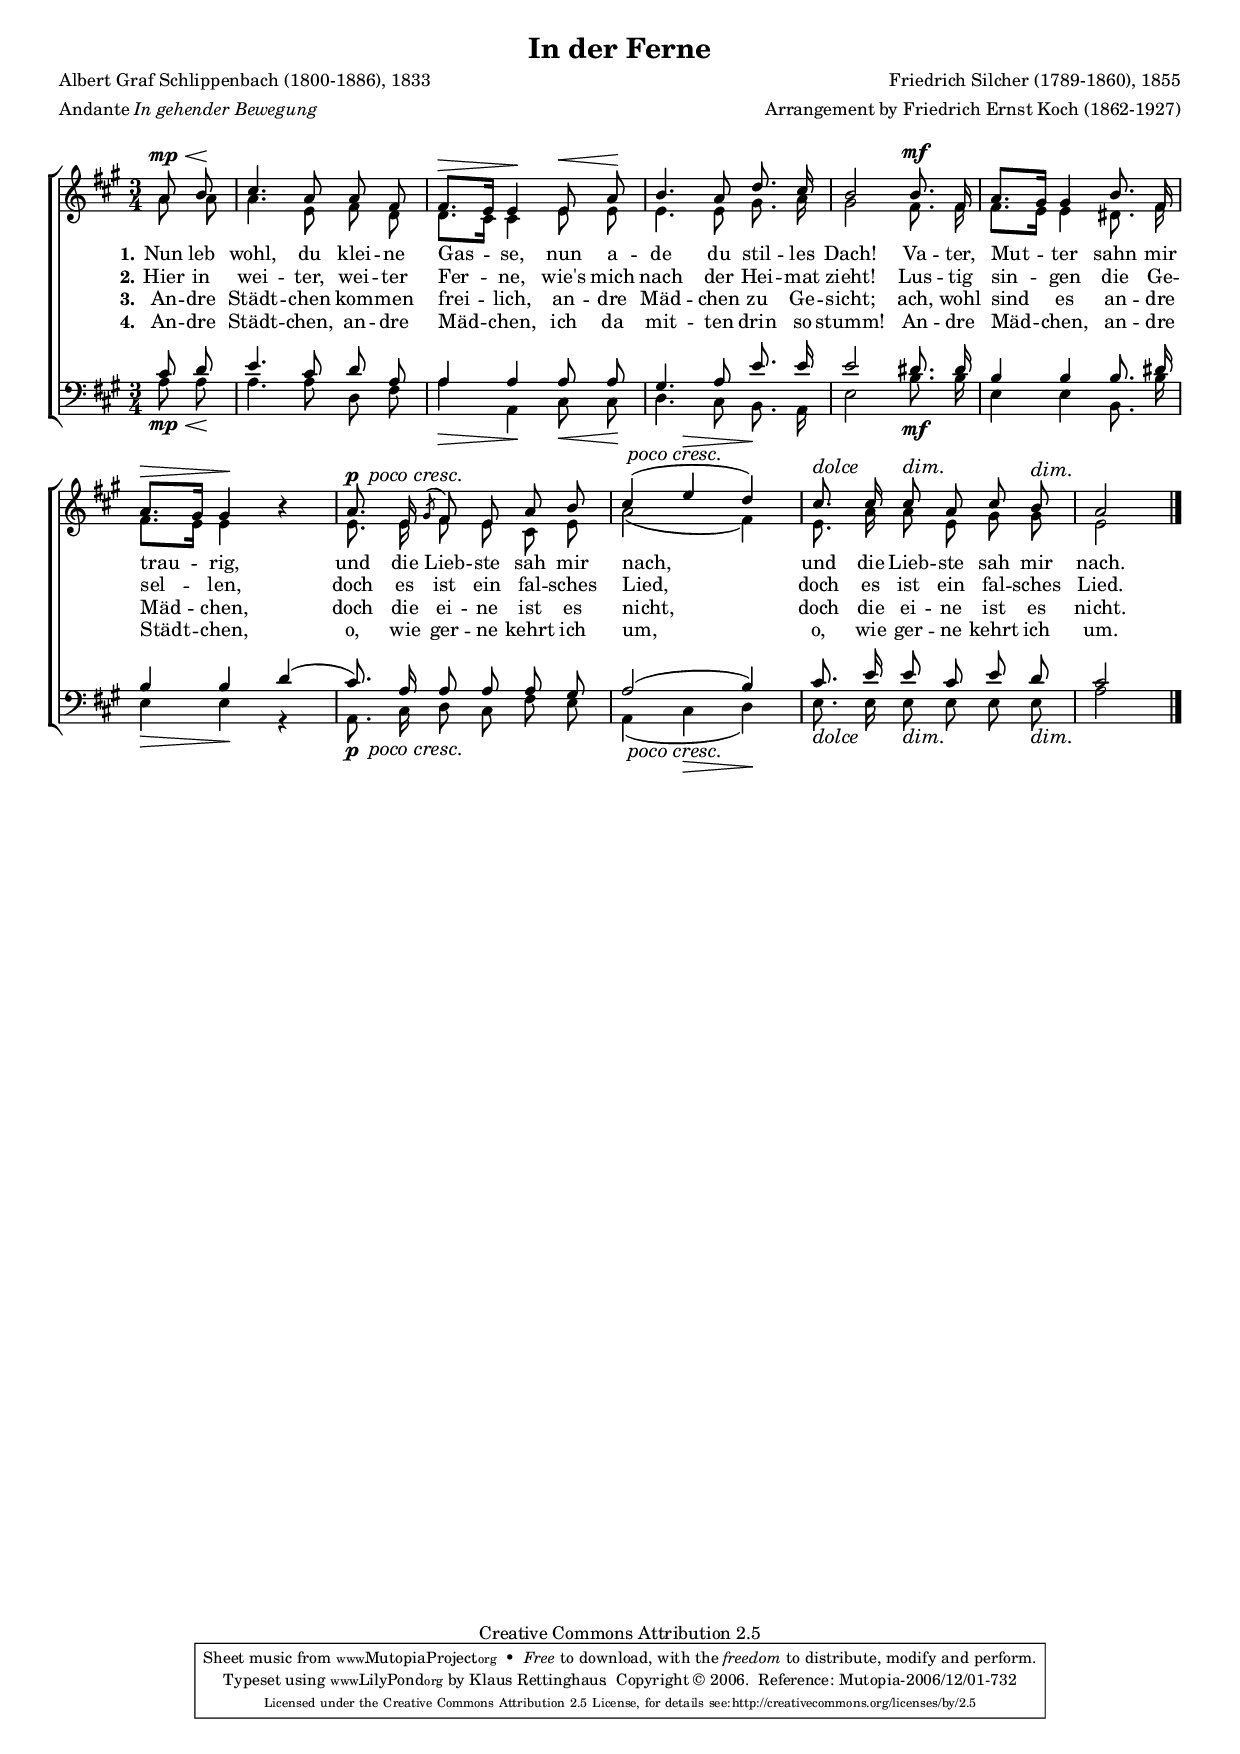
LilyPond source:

\include "deutsch.ly" 

#(set-global-staff-size 15.5) 

\version "2.10" 

global = { \key a \major \time 3/4 \tempo 4=66 } 

SFerne = \relative a' 
	{ 
	\partial 4 
	a8\mp\< h\! cis4. a8 a fis fis8.[\> e16] e4\! 
	e8\< a\! h4. a8 d8. cis16 h2 
	h8.\mf fis16 a8.[ gis16] gis4 
	h8. fis16 a8.[\> gis16] gis4\! \oneVoice r \voiceOne 
	\set crescendoText = \markup { \italic " poco cresc." } 
	\set crescendoSpanner = #'dashed-line 
	a8.\p\< e16 \acciaccatura gis8 fis e a h\! cis4(\< e\> d)\! 
	\setTextDim 
	cis8.^\markup{\large\italic{dolce}} cis16 cis8\> a cis h\> a2\! 
	\bar "|." 
	} 

AFerne = \relative a' 
	{ 
	\partial 4 
	a8 a a4. e8 fis d d8.[ cis16] cis4 
	e8 e e4. e8 gis8. a16 gis2 
	fis8. fis16 fis8.[ e16] e4 
	dis8. fis16 fis8.[ e16] e4 s 
	e8. e16 fis8 e cis e a2( fis4) 
	e8. a16 a8 e gis gis e2 
	\bar "|." 
	} 

TFerne = \relative a 
	{ 
	\partial 4 
	cis8 d e4. cis8 d a a4 a 
	a8 a gis4. a8 e'8. e16 e2 
	dis8. dis16 h4 h 
	h8. dis16 h4 h 
	d4( cis8.) a16 a8 a a gis a2( h4) 
	cis8. e16 e8 cis e d cis2 
	\bar "|." 
	} 

BFerne = \relative a 
	{ 
	\partial 4 
	a8\mp\< a\! a4. a8 d, fis a4\> a,\! 
	cis8\< cis\! d4. cis8 h8. a16 e'2 
	h'8.\mf h16 e,4 e 
	h8. h'16 e,4\> e4\! r 
	\set crescendoText = \markup { \italic " poco cresc." } 
	\set crescendoSpanner = #'dashed-line 
	a,8.\p\< cis16 d8 cis fis e\! a,4(\< cis\> d)\! 
	\setTextDim 
	e8._\markup{\large\italic{dolce}}  e16 e8\> e e e\> a2\! 
	\bar "|." 
	} 


LFerneA = \lyricmode {
\set stanza = "1."
Nun leb wohl, du klei -- ne Gas -- se, 
nun a -- de du stil -- les Dach! 
Va -- ter, Mut -- ter sahn mir trau -- rig, 
und die Lieb -- ste sah mir nach, 
und die Lieb -- ste sah mir nach. 
}

LFerneB = \lyricmode {
\set stanza = "2."
Hier in wei -- ter, wei -- ter Fer -- ne, 
wie's mich nach der Hei -- mat zieht! 
Lus -- tig sin -- gen die Ge -- sel -- len, 
doch es ist ein fal -- sches Lied, 
doch es ist ein fal -- sches Lied. 
}

LFerneC = \lyricmode {
\set stanza = "3."
An -- dre Städt -- chen kom -- men frei -- lich, 
an -- dre Mäd -- chen zu Ge -- sicht; 
ach, wohl sind es an -- dre Mäd -- chen, 
doch die ei -- ne ist es nicht, 
doch die ei -- ne ist es nicht. 
}

LFerneD = \lyricmode {
\set stanza = "4."
An -- dre Städt -- chen, an -- dre Mäd -- chen, 
ich da mit -- ten drin so stumm! 
An -- dre Mäd -- chen, an -- dre Städt -- chen, 
o, wie ger -- ne kehrt ich um, 
o, wie ger -- ne kehrt ich um. 
}

%--------------------

\header {
 kaisernumber = "225"
 comment = ""
 footnote = ""
 
 title = "In der Ferne"
 subtitle = ""
 composer = "Friedrich Silcher (1789-1860), 1855"
 opus = ""
 meter = \markup {Andante \italic {In gehender Bewegung}}
 arranger = "Arrangement by Friedrich Ernst Koch (1862-1927)"
 poet = "Albert Graf Schlippenbach (1800-1886), 1833"
 
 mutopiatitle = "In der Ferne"
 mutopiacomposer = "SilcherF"
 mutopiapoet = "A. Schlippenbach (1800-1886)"
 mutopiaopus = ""
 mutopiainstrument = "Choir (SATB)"
 date = "1855"
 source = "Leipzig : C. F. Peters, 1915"
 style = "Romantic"
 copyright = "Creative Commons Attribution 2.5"
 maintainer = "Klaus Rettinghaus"
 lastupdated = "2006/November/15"
 
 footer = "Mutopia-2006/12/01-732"
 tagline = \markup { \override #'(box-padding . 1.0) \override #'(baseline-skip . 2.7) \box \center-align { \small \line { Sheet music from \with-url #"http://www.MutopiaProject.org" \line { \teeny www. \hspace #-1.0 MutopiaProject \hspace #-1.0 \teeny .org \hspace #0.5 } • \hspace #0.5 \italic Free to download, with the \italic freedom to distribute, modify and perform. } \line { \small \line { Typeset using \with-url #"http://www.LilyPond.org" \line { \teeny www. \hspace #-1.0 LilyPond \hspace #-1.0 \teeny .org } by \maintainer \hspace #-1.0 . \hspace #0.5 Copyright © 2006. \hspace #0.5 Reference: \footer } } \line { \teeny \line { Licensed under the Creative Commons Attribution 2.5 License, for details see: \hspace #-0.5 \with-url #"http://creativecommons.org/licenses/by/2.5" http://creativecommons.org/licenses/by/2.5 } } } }
} 

\score {
{
\context ChoirStaff 
	<< 
	\context Staff = women 
	<< 
	\set Staff.midiInstrument = "voice oohs" 
			\clef "G" 
			\context Voice = Sopran { \voiceOne 
				<< 
				\autoBeamOff 
				\dynamicUp 
				{ \global \SFerne } 
				>> } 
			\context Voice = Alt { \voiceTwo 
 				<< 
				\autoBeamOff 
				\dynamicDown 
				{ \global \AFerne } 
				>> } 
			>> 
	\context Lyrics = verseone 
	\context Lyrics = versetwo 
	\context Lyrics = versethree 
	\context Lyrics = versefour 
	\context Staff = men 
	<< 
	\set Staff.midiInstrument = "voice oohs" 
			\clef "F" 
			\context Voice = Tenor { \voiceOne 
				<< 
				\autoBeamOff 
				\dynamicUp 
				{ \global \TFerne } 
				>> } 
			\context Voice = Bass { \voiceTwo 
				<< 
				\autoBeamOff 
				\dynamicDown 
				{ \global \BFerne } 
				>> } 
		>> 
	\context Lyrics = verseone \lyricsto Sopran \LFerneA 
	\context Lyrics = versetwo \lyricsto Sopran \LFerneB 
	\context Lyrics = versethree \lyricsto Sopran \LFerneC 
	\context Lyrics = versefour \lyricsto Sopran \LFerneD 
	>> 
}

\layout {
indent = 0.0\cm
\context {\Score 
\remove "Bar_number_engraver"
\override MetronomeMark #'transparent = ##t 
\override DynamicTextSpanner #'dash-period = #-1.0 
}
\context {\Staff 
\override VerticalAxisGroup #'minimum-Y-extent = #'(-1 . 1) 
}
}

\midi {
\context { \Voice 
\remove "Dynamic_performer" 
\remove "Span_dynamic_performer" 
}
}

}
